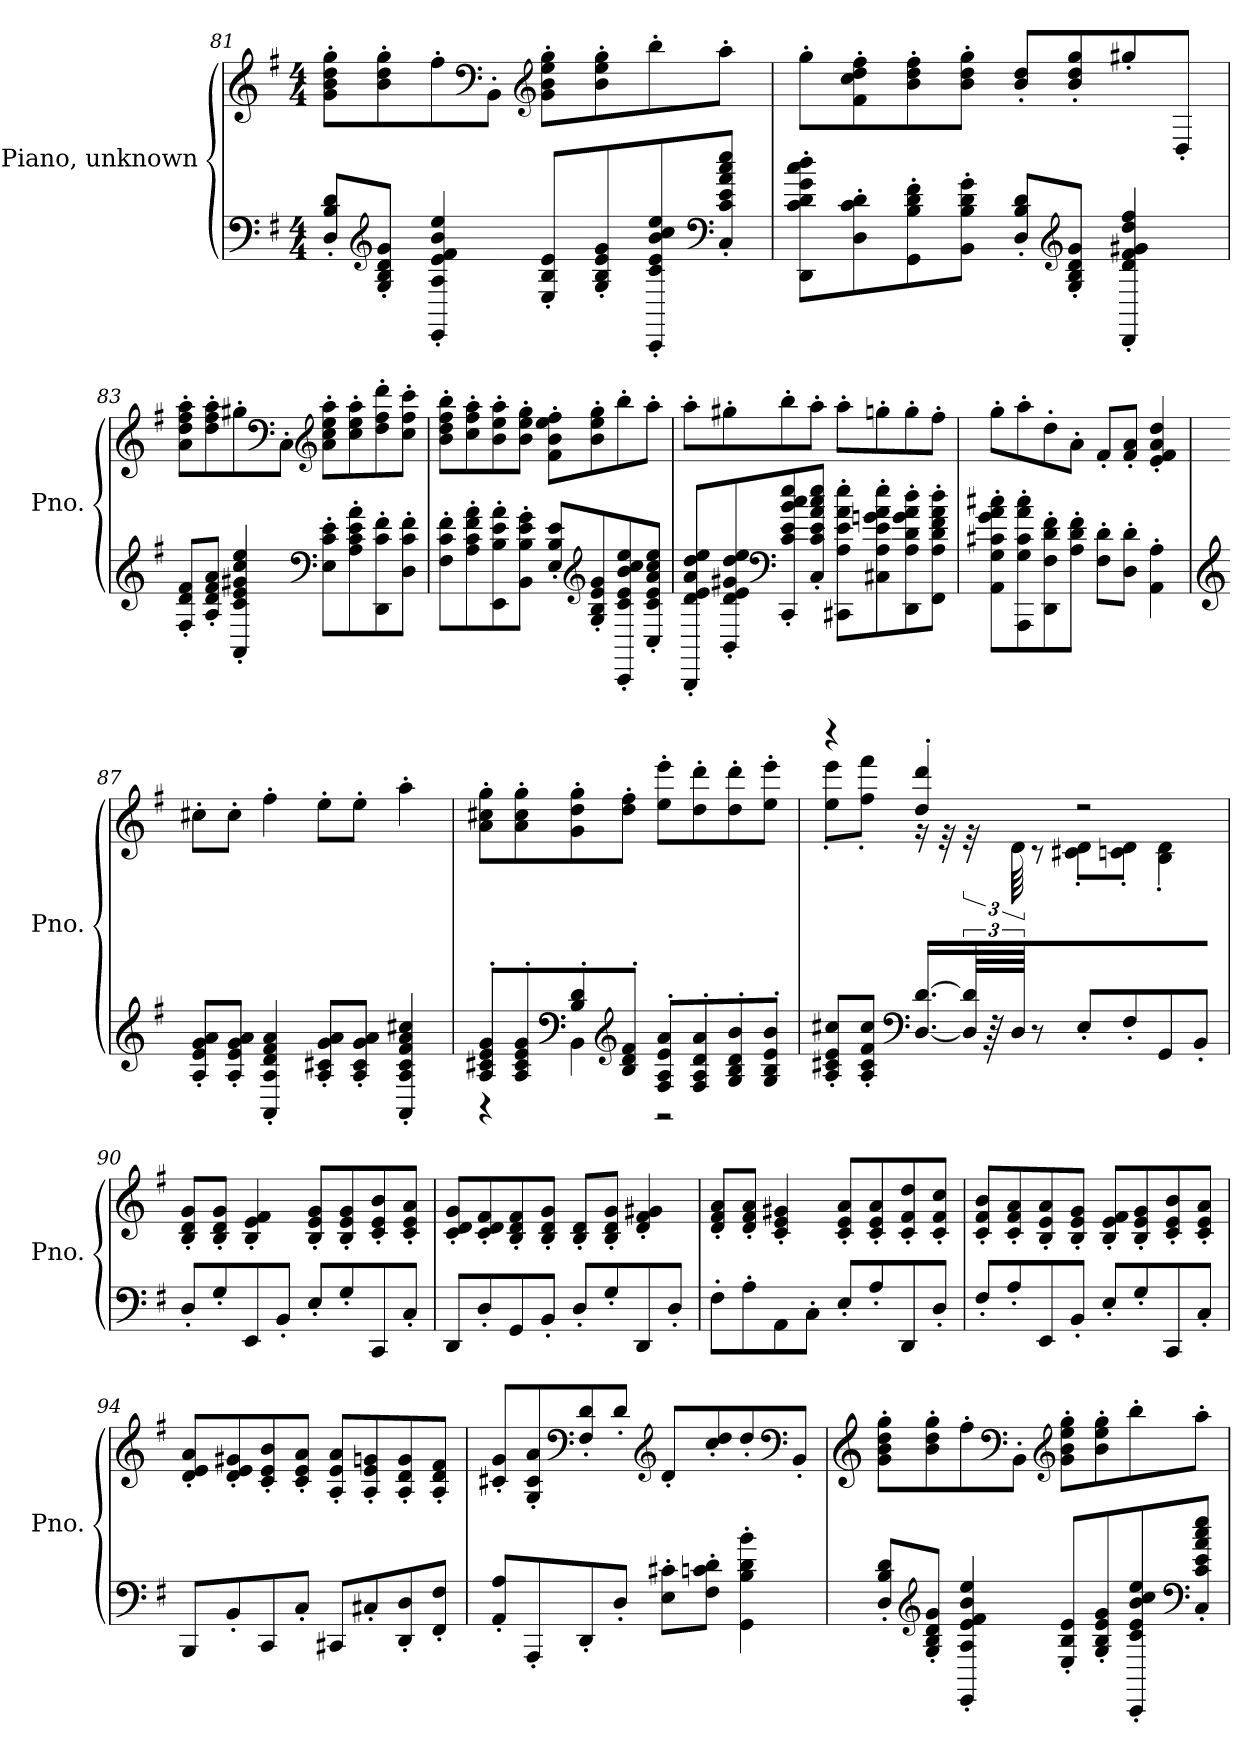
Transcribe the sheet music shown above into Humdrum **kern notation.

**kern	**kern
*part1	*part1
*staff2	*staff1
*I"Piano, unknown	*
*I'Pno.	*
!!LO:PB:g=z
*clefF4	*clefG2
*k[f#]	*k[f#]
*M4/4	*M4/4
=81	=81
8D/' 8B/' 8d/'L	8g\' 8b\' 8dd\' 8gg\'L
*clefG2	*
8G/' 8B/' 8d/' 8g/'J	8b\' 8dd\' 8gg\'
4EE/' 4A/' 4e/' 4f#/' 4b/' 4ee/'	8ff#'\
*	*clefF4
.	8BB'\J
*	*clefG2
8E/' 8B/' 8e/'L	8g\' 8b\' 8ee\' 8gg\'L
8G/' 8B/' 8e/' 8g/'	8b\' 8ee\' 8gg\'
8CC/' 8c/' 8e/' 8b/' 8cc/' 8ee/'	8bb'\
*clefF4	*
8C/' 8c/' 8e/' 8a/' 8cc/' 8ee/'J	8aa'\J
=82	=82
8DD\' 8c\' 8d\' 8g\' 8cc\' 8dd\'L	8gg'\L
8D\' 8c\' 8d\'	8f#\' 8cc\' 8dd\' 8ff#\'
8GG\' 8B\' 8d\' 8f#\'	8b\' 8dd\' 8ff#\'
8BB\' 8B\' 8d\' 8g\'J	8b\' 8dd\' 8gg\'J
8D/' 8B/' 8d/'L	8b/' 8dd/'L
*clefG2	*
8G/' 8B/' 8d/' 8g/'J	8b/' 8dd/' 8gg/'
4DD/' 4d/' 4f#/' 4g#X/' 4dd/' 4ff#/'	8gg#X'/
.	8D'/J
=83	=83
8F#/' 8d/' 8f#/'L	8a\' 8dd\' 8ff#\' 8aa\'L
8A/' 8d/' 8f#/' 8a/'J	8dd\' 8ff#\' 8aa\'
4AA/' 4c/' 4e/' 4g#X/' 4cc/' 4ee/'	8gg#X'\
*	*clefF4
.	8C'\J
*clefF4	*clefG2
8E\' 8c\' 8e\'L	8a\' 8cc\' 8ee\' 8aa\'L
8A\' 8c\' 8e\' 8a\'	8cc\' 8ee\' 8aa\'
8DD\' 8c\' 8f#\'	8dd\' 8ff#\' 8ddd\'
8D\' 8c\' 8f#\'J	8cc\' 8ff#\' 8ccc\'J
!!LO:LB:g=z
=84	=84
8F#\' 8c\' 8f#\'L	8b\' 8dd\' 8ff#\' 8bb\'L
8A\' 8c\' 8f#\' 8a\'	8cc\' 8ff#\' 8aa\'
8EE\' 8B\' 8e\' 8a\'	8b\' 8ee\' 8aa\'
8BB\' 8B\' 8e\' 8g\'J	8b\' 8ee\' 8gg\'J
8E/' 8B/' 8e/'L	8f#\' 8b\' 8ee\' 8ff#\'L
*clefG2	*
8G/' 8B/' 8e/' 8g/'	8b\' 8ee\' 8gg\'
8CC/' 8c/' 8e/' 8b/' 8cc/' 8ee/'	8bb'\
8C/' 8c/' 8e/' 8a/' 8cc/' 8ee/'J	8aa'\J
=85	=85
8BBB/' 8d/' 8e/' 8a/' 8dd/' 8ee/'L	8aa'\L
8BB/' 8d/' 8e/' 8g#X/' 8dd/' 8ee/'	8gg#X'\
*clefF4	*
8CC/' 8c/' 8e/' 8b/' 8cc/' 8ee/'	8bb'\
8C/' 8c/' 8e/' 8a/' 8cc/' 8ee/'J	8aa'\J
8CC#X\' 8A\' 8e\' 8a\' 8ee\'L	8aa'\L
8C#X\' 8A\' 8e\' 8gn\' 8a\' 8ee\'	8ggn'\
8DD\' 8A\' 8d\' 8g\' 8a\' 8dd\'	8gg'\
8FF#\' 8A\' 8d\' 8f#\' 8a\' 8dd\'J	8ff#'\J
=86	=86
8AA\' 8G\' 8c#X\' 8g\' 8a\' 8cc#X\'L	8gg'\L
8AAA\' 8G\' 8c#\' 8a\' 8cc#\'	8aa'\
8DD\' 8F#\' 8d\' 8f#\'	8dd'\
8A\' 8d\' 8f#\'J	8a'\J
8F#\' 8d\'L	8f#'/L
8D\' 8d\'J	8f#/' 8a/'J
4AA\' 4A\'	4e/' 4f#/' 4a/' 4dd/'
!!LO:LB:g=z
=87	=87
*clefG2	*
8A/' 8e/' 8g/' 8a/'L	8cc#X'\L
8A/' 8e/' 8g/' 8a/'J	8cc#'\J
4AA/' 4A/' 4d/' 4f#/' 4a/'	4ff#'\
8A/' 8c#X/' 8g/' 8a/'L	8ee'\L
8A/' 8c#/' 8g/' 8a/'J	8ee'\J
4AA/' 4A/' 4c#/' 4f#/' 4a/' 4cc#X/'	4aa'\
=88	=88
*^	*
8A/' 8c#X/' 8e/' 8g/'L	4r	8a\' 8cc#X\' 8gg\'L
8A/' 8c#/' 8e/' 8g/'	.	8a\' 8cc#\' 8gg\'
*clefF4	*	*
8B/' 8d/'	4BB\	8g\' 8dd\' 8gg\'
*clefG2	*	*
8B/' 8d/' 8f#/'J	.	8dd\' 8ff#\'J
8F#/' 8A/' 8e/' 8a/'L	2r	8ee\' 8eee\'L
8F#/' 8A/' 8d/' 8a/'	.	8dd\' 8ddd\'
8G/' 8B/' 8d/' 8b/'	.	8dd\' 8ddd\'
8G/' 8B/' 8e/' 8b/'J	.	8ee\' 8eee\'J
*v	*v	*
!!LO:LB:g=z
=89	=89
*	*^
8A/' 8c#X/' 8e/' 8cc#X/'L	4r	8ee\' 8eee\'L
8A/' 8c#/' 8f#/' 8cc#/'J	.	8ff#\' 8fff#\'J
*clefF4	*	*
[16.D\ [16.d\LL	4dd/' 4ddd/'	16r
.	.	32r
96D\] 96d\]JJkk	.	48r
96r	.	.
96D\	.	96d\
8r	.	8r
8E'/L	2r	8c#X\' 8d\'L
8F#'/	.	8cn\' 8d\'J
8GG/	.	4B\' 4d\'
8BB'/J	.	.
*	*v	*v
=90	=90
8D'/L	8B/' 8d/' 8g/'L
8G'/	8B/' 8d/' 8g/'J
8EE/	4B/' 4e/' 4f#/'
8BB'/J	.
8E'/L	8B/' 8e/' 8g/'L
8G'/	8B/' 8e/' 8g/'
8CC/	8c/' 8e/' 8b/'
8C'/J	8c/' 8e/' 8a/'J
=91	=91
8DD/L	8c/' 8d/' 8g/'L
8D'/	8c/' 8d/' 8f#/'
8GG/	8B/' 8d/' 8f#/'
8BB'/J	8B/' 8d/' 8g/'J
8D'/L	8B/' 8d/'L
8G'/	8B/' 8d/' 8g/'J
8DD/	4d/' 4f#/' 4g#X/'
8D'/J	.
!!LO:LB:g=z
=92	=92
8F#'\L	8d/' 8f#/' 8a/'L
8A'\	8d/' 8f#/' 8a/'J
8AA\	4c/' 4e/' 4g#X/'
8C'\J	.
8E'/L	8c/' 8e/' 8a/'L
8A'/	8c/' 8e/' 8a/'
8DD/	8c/' 8f#/' 8dd/'
8D'/J	8c/' 8f#/' 8cc/'J
=93	=93
8F#'/L	8c/' 8f#/' 8b/'L
8A'/	8c/' 8f#/' 8a/'
8EE/	8B/' 8e/' 8a/'
8BB'/J	8B/' 8e/' 8g/'J
8E'/L	8B/' 8e/' 8f#/'L
8G'/	8B/' 8e/' 8g/'
8CC/	8c/' 8e/' 8b/'
8C'/J	8c/' 8e/' 8a/'J
=94	=94
8BBB/L	8d/' 8e/' 8a/'L
8BB'/	8d/' 8e/' 8g#X/'
8CC/	8c/' 8e/' 8b/'
8C'/J	8c/' 8e/' 8a/'J
8CC#X/L	8A/' 8e/' 8a/'L
8C#X'/	8A/' 8e/' 8gn/'
8DD/' 8D/'	8A/' 8d/' 8g/'
8FF#/' 8F#/'J	8A/' 8d/' 8f#/'J
!!LO:LB:g=z
=95	=95
8AA/' 8A/'L	8c#X/' 8g/'L
8AAA'/	8G/' 8c#/' 8a/'
*	*clefF4
8DD'/	8F#/' 8d/'
8D'/J	8d'/J
*	*clefG2
8E\' 8c#X\'L	8d'/L
8F#\' 8cn\' 8d\'J	8cc/' 8dd/'
4GG\' 4B\' 4d\' 4b\'	8dd'/
*	*clefF4
.	8BB'/J
=96	=96
*	*clefG2
8D/' 8B/' 8d/'L	8g\' 8b\' 8dd\' 8gg\'L
*clefG2	*
8G/' 8B/' 8d/' 8g/'J	8b\' 8dd\' 8gg\'
4EE/' 4A/' 4e/' 4f#/' 4b/' 4ee/'	8ff#'\
*	*clefF4
.	8BB'\J
*	*clefG2
8E/' 8B/' 8e/'L	8g\' 8b\' 8ee\' 8gg\'L
8G/' 8B/' 8e/' 8g/'	8b\' 8ee\' 8gg\'
8CC/' 8c/' 8e/' 8b/' 8cc/' 8ee/'	8bb'\
*clefF4	*
8C/' 8c/' 8e/' 8a/' 8cc/' 8ee/'J	8aa'\J
=	=
*-	*-
